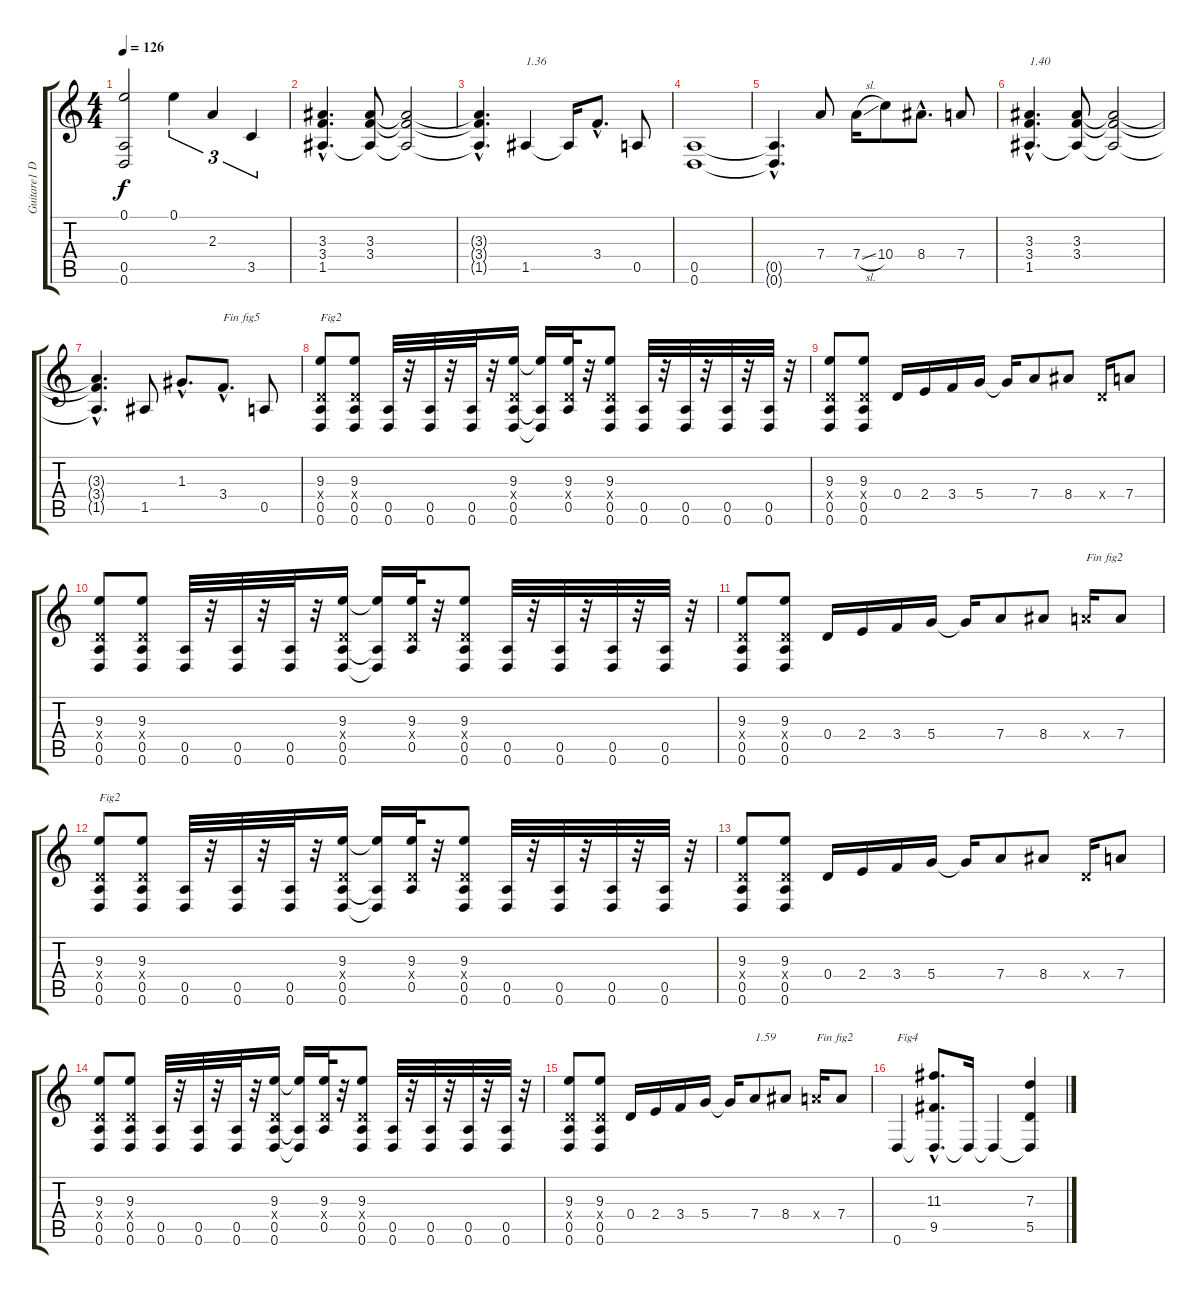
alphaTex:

\track ("Guitare1 Dr-D" "Guitare1 D") {instrument distortionguitar}
\staff {score tabs}
\tuning (E4 B3 G3 D3 A2 D2) {hide}
\ts (4 4)
\tempo 126
\clef g2
\ks c
(0.1{t} 0.5{t} 0.6{t}).2{dy f} 0.1.4{tu (3 2)} 2.3.4{tu (3 2)} 3.5.4{tu (3 2)} |
(3.3{hac} 3.4{hac} 1.5{hac}).4{d} (3.3 3.4 1.5{t}).8 (3.3{t} 3.4{t} 1.5{t}).2 |
(3.3{hac t} 3.4{hac t} 1.5{hac t}).4{d} 1.5.4{txt "1.36"} 1.5{t}.16 3.4{hac}.8{d} 0.5.8 |
(0.5 0.6).1 |
(0.5{hac t} 0.6{hac t}).4{d} 7.4.8 7.4{sl}.16 10.4.8 8.4{hac}.8{d} 7.4.8 |
(3.3{hac} 3.4{hac} 1.5{hac}).4{d txt "1.40"} (3.3 3.4 1.5{t}).8 (3.3{t} 3.4{t} 1.5{t}).2 |
(3.3{hac t} 3.4{hac t} 1.5{hac t}).4{d} 1.5.8 1.3{hac}.8{d} 3.4{hac}.8{d txt "Fin fig5"} 0.5.8 |
(9.3 0.4{x} 0.5 0.6).8{txt "Fig2"} (9.3 0.4{x} 0.5 0.6).8 (0.5 0.6).32 r.32 (0.5 0.6).32 r.32 (0.5 0.6).32 r.32 (9.3 0.4{x} 0.5 0.6).16 (9.3{t} 0.5{t} 0.6{t}).16 (9.3 0.4{x} 0.5).32 r.32 (9.3 0.4{x} 0.5 0.6).8 (0.5 0.6).32 r.32 (0.5 0.6).32 r.32 (0.5 0.6).32 r.32 (0.5 0.6).32 r.32 |
(9.3 0.4{x} 0.5 0.6).8 (9.3 0.4{x} 0.5 0.6).8 0.4.16 2.4.16 3.4.16 5.4.16 5.4{t}.16 7.4.8 8.4.8 0.4{x}.16 7.4.8 |
(9.3 0.4{x} 0.5 0.6).8 (9.3 0.4{x} 0.5 0.6).8 (0.5 0.6).32 r.32 (0.5 0.6).32 r.32 (0.5 0.6).32 r.32 (9.3 0.4{x} 0.5 0.6).16 (9.3{t} 0.5{t} 0.6{t}).16 (9.3 0.4{x} 0.5).32 r.32 (9.3 0.4{x} 0.5 0.6).8 (0.5 0.6).32 r.32 (0.5 0.6).32 r.32 (0.5 0.6).32 r.32 (0.5 0.6).32 r.32 |
(9.3 0.4{x} 0.5 0.6).8 (9.3 0.4{x} 0.5 0.6).8 0.4.16 2.4.16 3.4.16 5.4.16 5.4{t}.16 7.4.8 8.4.8 7.4{x}.16{txt "Fin fig2"} 7.4.8 |
(9.3 0.4{x} 0.5 0.6).8{txt "Fig2"} (9.3 0.4{x} 0.5 0.6).8 (0.5 0.6).32 r.32 (0.5 0.6).32 r.32 (0.5 0.6).32 r.32 (9.3 0.4{x} 0.5 0.6).16 (9.3{t} 0.5{t} 0.6{t}).16 (9.3 0.4{x} 0.5).32 r.32 (9.3 0.4{x} 0.5 0.6).8 (0.5 0.6).32 r.32 (0.5 0.6).32 r.32 (0.5 0.6).32 r.32 (0.5 0.6).32 r.32 |
(9.3 0.4{x} 0.5 0.6).8 (9.3 0.4{x} 0.5 0.6).8 0.4.16 2.4.16 3.4.16 5.4.16 5.4{t}.16 7.4.8 8.4.8 0.4{x}.16 7.4.8 |
(9.3 0.4{x} 0.5 0.6).8 (9.3 0.4{x} 0.5 0.6).8 (0.5 0.6).32 r.32 (0.5 0.6).32 r.32 (0.5 0.6).32 r.32 (9.3 0.4{x} 0.5 0.6).16 (9.3{t} 0.5{t} 0.6{t}).16 (9.3 0.4{x} 0.5).32 r.32 (9.3 0.4{x} 0.5 0.6).8 (0.5 0.6).32 r.32 (0.5 0.6).32 r.32 (0.5 0.6).32 r.32 (0.5 0.6).32 r.32 |
(9.3 0.4{x} 0.5 0.6).8 (9.3 0.4{x} 0.5 0.6).8 0.4.16 2.4.16 3.4.16 5.4.16 5.4{t}.16 7.4.8{txt "1.59"} 8.4.8 7.4{x}.16{txt "Fin fig2"} 7.4.8 |
0.6.4{txt "Fig4"} (11.3{hac} 9.5{hac} 0.6{hac t}).8{d} 0.6{t}.16 0.6{t}.4 (7.3 5.5 0.6{t}).4
